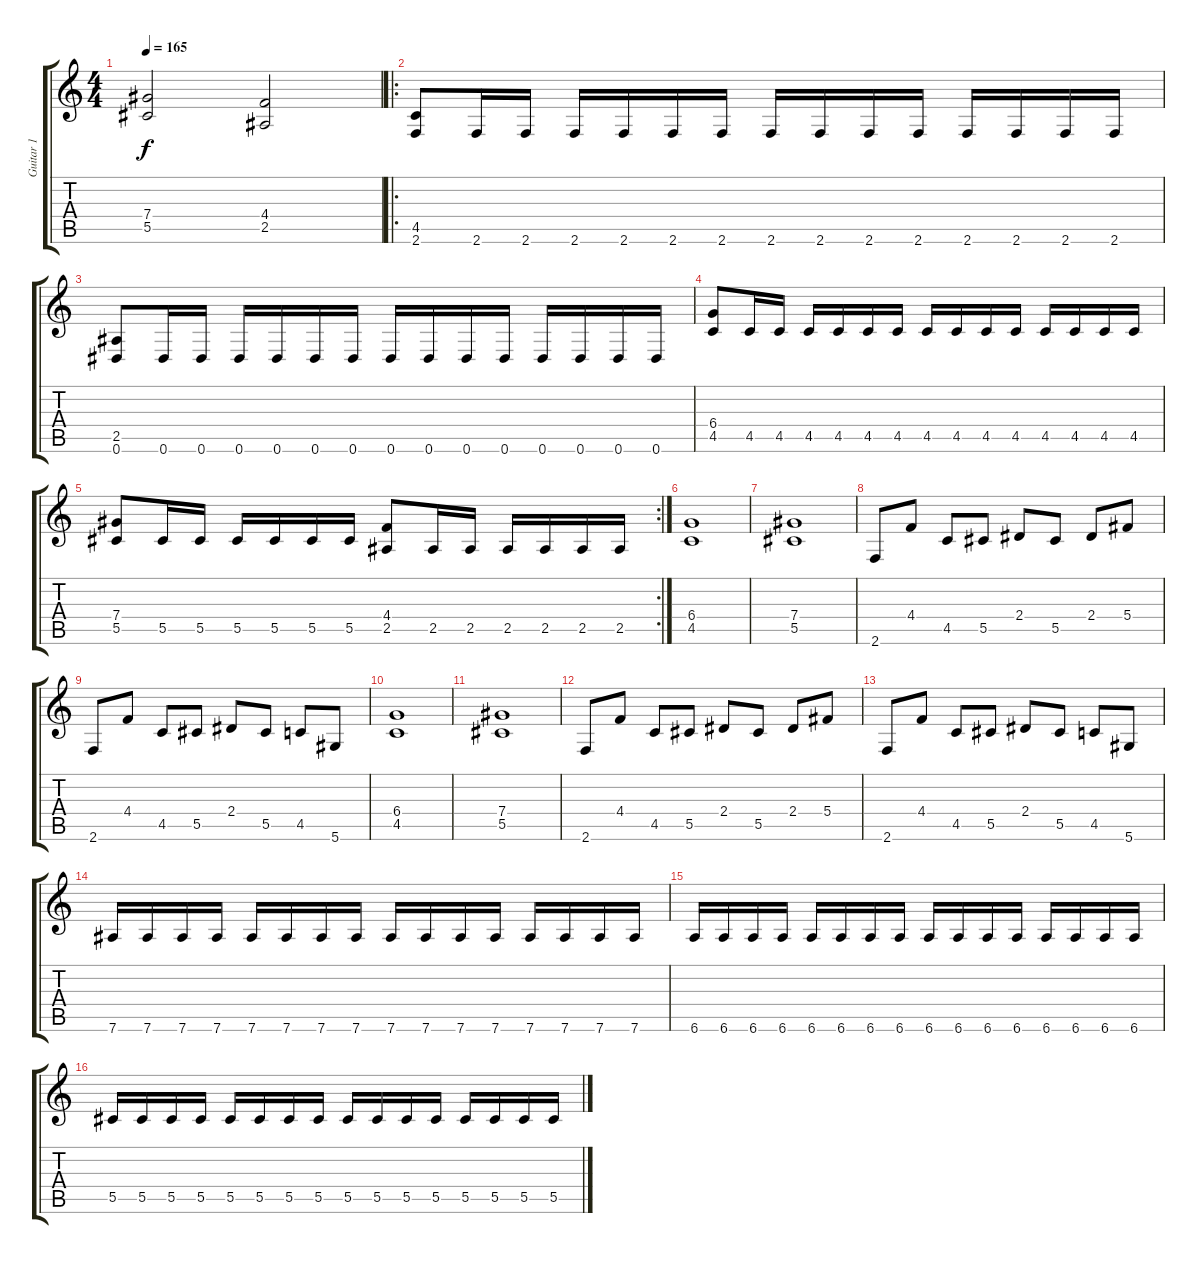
\track ("Guitar 1" "Guitar 1") {instrument distortionguitar}
\staff {score tabs}
\tuning (Eb4 Bb3 Gb3 Db3 Ab2 Eb2) {hide}
\ts (4 4)
\tempo 165
\clef g2
\ks c
(7.4 5.5).2{dy f} (4.4 2.5).2 |
\ro
(4.5 2.6).8 2.6.16 2.6.16 2.6.16 2.6.16 2.6.16 2.6.16 2.6.16 2.6.16 2.6.16 2.6.16 2.6.16 2.6.16 2.6.16 2.6.16 |
(2.5 0.6).8 0.6.16 0.6.16 0.6.16 0.6.16 0.6.16 0.6.16 0.6.16 0.6.16 0.6.16 0.6.16 0.6.16 0.6.16 0.6.16 0.6.16 |
(6.4 4.5).8 4.5.16 4.5.16 4.5.16 4.5.16 4.5.16 4.5.16 4.5.16 4.5.16 4.5.16 4.5.16 4.5.16 4.5.16 4.5.16 4.5.16 |
\rc 2
(7.4 5.5).8 5.5.16 5.5.16 5.5.16 5.5.16 5.5.16 5.5.16 (4.4 2.5).8 2.5.16 2.5.16 2.5.16 2.5.16 2.5.16 2.5.16 |
(6.4 4.5).1 |
(7.4 5.5).1 |
2.6.8 4.4.8 4.5.8 5.5.8 2.4.8 5.5.8 2.4.8 5.4.8 |
2.6.8 4.4.8 4.5.8 5.5.8 2.4.8 5.5.8 4.5.8 5.6.8 |
(6.4 4.5).1 |
(7.4 5.5).1 |
2.6.8 4.4.8 4.5.8 5.5.8 2.4.8 5.5.8 2.4.8 5.4.8 |
2.6.8 4.4.8 4.5.8 5.5.8 2.4.8 5.5.8 4.5.8 5.6.8 |
7.6.16 7.6.16 7.6.16 7.6.16 7.6.16 7.6.16 7.6.16 7.6.16 7.6.16 7.6.16 7.6.16 7.6.16 7.6.16 7.6.16 7.6.16 7.6.16 |
6.6.16 6.6.16 6.6.16 6.6.16 6.6.16 6.6.16 6.6.16 6.6.16 6.6.16 6.6.16 6.6.16 6.6.16 6.6.16 6.6.16 6.6.16 6.6.16 |
5.5.16 5.5.16 5.5.16 5.5.16 5.5.16 5.5.16 5.5.16 5.5.16 5.5.16 5.5.16 5.5.16 5.5.16 5.5.16 5.5.16 5.5.16 5.5.16
